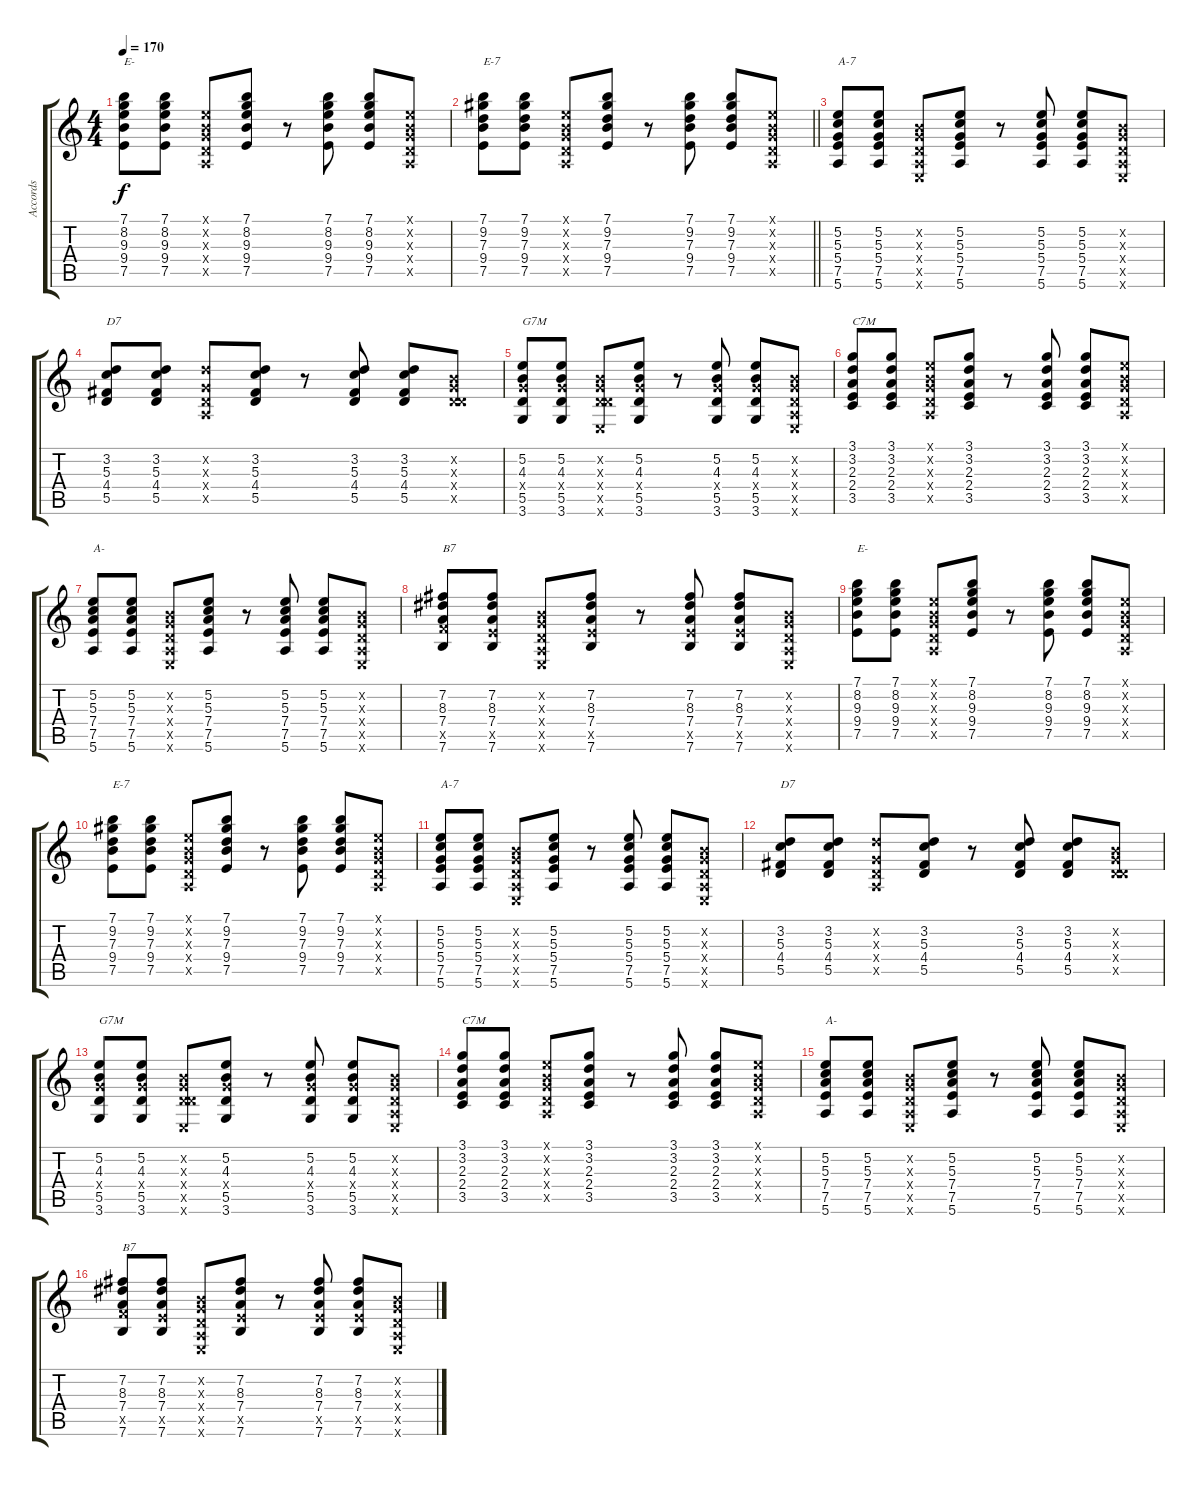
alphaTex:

\track ("Accords" "Accords") {instrument acousticguitarnylon}
\staff {score tabs}
\tuning (E4 B3 G3 D3 A2 E2) {hide}
\ts (4 4)
\tempo 170
\clef g2
\ks c
(7.1 8.2 9.3 9.4 7.5).8{txt "E-" dy f} (7.1 8.2 9.3 9.4 7.5).8 (0.1{x} 0.2{x} 0.3{x} 0.4{x} 0.5{x}).8 (7.1 8.2 9.3 9.4 7.5).8 r.8 (7.1 8.2 9.3 9.4 7.5).8 (7.1 8.2 9.3 9.4 7.5).8 (0.1{x} 0.2{x} 0.3{x} 0.4{x} 0.5{x}).8 |
\barLineRight lightlight
(7.1 9.2 7.3 9.4 7.5).8{txt "E-7"} (7.1 9.2 7.3 9.4 7.5).8 (0.1{x} 0.2{x} 0.3{x} 0.4{x} 0.5{x}).8 (7.1 9.2 7.3 9.4 7.5).8 r.8 (7.1 9.2 7.3 9.4 7.5).8 (7.1 9.2 7.3 9.4 7.5).8 (0.1{x} 0.2{x} 0.3{x} 0.4{x} 0.5{x}).8 |
(5.2 5.3 5.4 7.5 5.6).8{txt "A-7"} (5.2 5.3 5.4 7.5 5.6).8 (0.2{x} 0.3{x} 0.4{x} 0.5{x} 0.6{x}).8 (5.2 5.3 5.4 7.5 5.6).8 r.8 (5.2 5.3 5.4 7.5 5.6).8 (5.2 5.3 5.4 7.5 5.6).8 (0.2{x} 0.3{x} 0.4{x} 0.5{x} 0.6{x}).8 |
(3.2 5.3 4.4 5.5).8{txt "D7"} (3.2 5.3 4.4 5.5).8 (3.2{x} 0.3{x} 0.4{x} 0.5{x}).8 (3.2 5.3 4.4 5.5).8 r.8 (3.2 5.3 4.4 5.5).8 (3.2 5.3 4.4 5.5).8 (0.2{x} 0.3{x} 0.4{x} 5.5{x}).8 |
(5.2 4.3 5.4{x} 5.5 3.6).8{txt "G7M"} (5.2 4.3 5.4{x} 5.5 3.6).8 (0.2{x} 0.3{x} 0.4{x} 5.5{x} 0.6{x}).8 (5.2 4.3 5.4{x} 5.5 3.6).8 r.8 (5.2 4.3 5.4{x} 5.5 3.6).8 (5.2 4.3 5.4{x} 5.5 3.6).8 (0.2{x} 0.3{x} 0.4{x} 0.5{x} 0.6{x}).8 |
(3.1 3.2 2.3 2.4 3.5).8{txt "C7M"} (3.1 3.2 2.3 2.4 3.5).8 (0.1{x} 0.2{x} 0.3{x} 0.4{x} 0.5{x}).8 (3.1 3.2 2.3 2.4 3.5).8 r.8 (3.1 3.2 2.3 2.4 3.5).8 (3.1 3.2 2.3 2.4 3.5).8 (0.1{x} 0.2{x} 0.3{x} 0.4{x} 0.5{x}).8 |
(5.2 5.3 7.4 7.5 5.6).8{txt "A-"} (5.2 5.3 7.4 7.5 5.6).8 (0.2{x} 0.3{x} 0.4{x} 0.5{x} 0.6{x}).8 (5.2 5.3 7.4 7.5 5.6).8 r.8 (5.2 5.3 7.4 7.5 5.6).8 (5.2 5.3 7.4 7.5 5.6).8 (0.2{x} 0.3{x} 0.4{x} 0.5{x} 0.6{x}).8 |
(7.2 8.3 7.4 8.5{x} 7.6).8{txt "B7"} (7.2 8.3 7.4 7.5{x} 7.6).8 (0.2{x} 0.3{x} 0.4{x} 0.5{x} 0.6{x}).8 (7.2 8.3 7.4 7.5{x} 7.6).8 r.8 (7.2 8.3 7.4 7.5{x} 7.6).8 (7.2 8.3 7.4 7.5{x} 7.6).8 (0.2{x} 0.3{x} 0.4{x} 0.5{x} 0.6{x}).8 |
(7.1 8.2 9.3 9.4 7.5).8{txt "E-"} (7.1 8.2 9.3 9.4 7.5).8 (0.1{x} 0.2{x} 0.3{x} 0.4{x} 0.5{x}).8 (7.1 8.2 9.3 9.4 7.5).8 r.8 (7.1 8.2 9.3 9.4 7.5).8 (7.1 8.2 9.3 9.4 7.5).8 (0.1{x} 0.2{x} 0.3{x} 0.4{x} 0.5{x}).8 |
(7.1 9.2 7.3 9.4 7.5).8{txt "E-7"} (7.1 9.2 7.3 9.4 7.5).8 (0.1{x} 0.2{x} 0.3{x} 0.4{x} 0.5{x}).8 (7.1 9.2 7.3 9.4 7.5).8 r.8 (7.1 9.2 7.3 9.4 7.5).8 (7.1 9.2 7.3 9.4 7.5).8 (0.1{x} 0.2{x} 0.3{x} 0.4{x} 0.5{x}).8 |
(5.2 5.3 5.4 7.5 5.6).8{txt "A-7"} (5.2 5.3 5.4 7.5 5.6).8 (0.2{x} 0.3{x} 0.4{x} 0.5{x} 0.6{x}).8 (5.2 5.3 5.4 7.5 5.6).8 r.8 (5.2 5.3 5.4 7.5 5.6).8 (5.2 5.3 5.4 7.5 5.6).8 (0.2{x} 0.3{x} 0.4{x} 0.5{x} 0.6{x}).8 |
(3.2 5.3 4.4 5.5).8{txt "D7"} (3.2 5.3 4.4 5.5).8 (3.2{x} 0.3{x} 0.4{x} 0.5{x}).8 (3.2 5.3 4.4 5.5).8 r.8 (3.2 5.3 4.4 5.5).8 (3.2 5.3 4.4 5.5).8 (0.2{x} 0.3{x} 0.4{x} 5.5{x}).8 |
(5.2 4.3 5.4{x} 5.5 3.6).8{txt "G7M"} (5.2 4.3 5.4{x} 5.5 3.6).8 (0.2{x} 0.3{x} 0.4{x} 5.5{x} 0.6{x}).8 (5.2 4.3 5.4{x} 5.5 3.6).8 r.8 (5.2 4.3 5.4{x} 5.5 3.6).8 (5.2 4.3 5.4{x} 5.5 3.6).8 (0.2{x} 0.3{x} 0.4{x} 0.5{x} 0.6{x}).8 |
(3.1 3.2 2.3 2.4 3.5).8{txt "C7M"} (3.1 3.2 2.3 2.4 3.5).8 (0.1{x} 0.2{x} 0.3{x} 0.4{x} 0.5{x}).8 (3.1 3.2 2.3 2.4 3.5).8 r.8 (3.1 3.2 2.3 2.4 3.5).8 (3.1 3.2 2.3 2.4 3.5).8 (0.1{x} 0.2{x} 0.3{x} 0.4{x} 0.5{x}).8 |
(5.2 5.3 7.4 7.5 5.6).8{txt "A-"} (5.2 5.3 7.4 7.5 5.6).8 (0.2{x} 0.3{x} 0.4{x} 0.5{x} 0.6{x}).8 (5.2 5.3 7.4 7.5 5.6).8 r.8 (5.2 5.3 7.4 7.5 5.6).8 (5.2 5.3 7.4 7.5 5.6).8 (0.2{x} 0.3{x} 0.4{x} 0.5{x} 0.6{x}).8 |
(7.2 8.3 7.4 8.5{x} 7.6).8{txt "B7"} (7.2 8.3 7.4 7.5{x} 7.6).8 (0.2{x} 0.3{x} 0.4{x} 0.5{x} 0.6{x}).8 (7.2 8.3 7.4 7.5{x} 7.6).8 r.8 (7.2 8.3 7.4 7.5{x} 7.6).8 (7.2 8.3 7.4 7.5{x} 7.6).8 (0.2{x} 0.3{x} 0.4{x} 0.5{x} 0.6{x}).8
